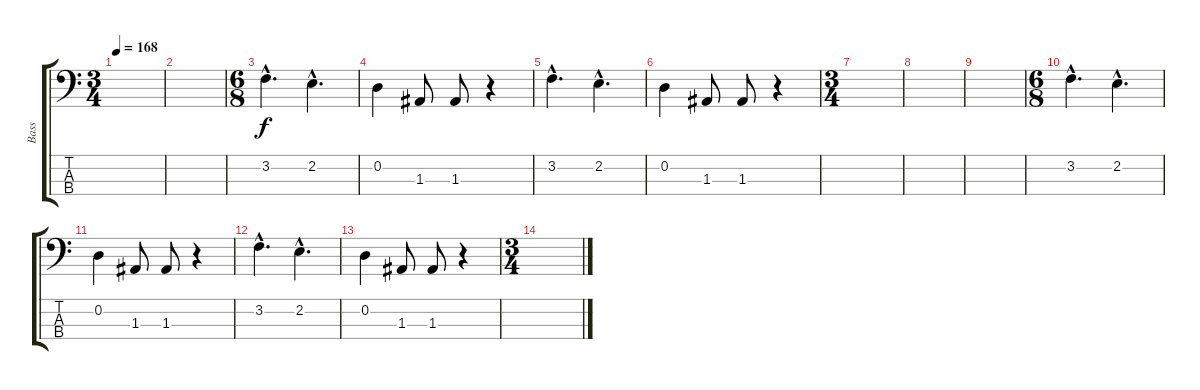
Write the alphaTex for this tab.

\track ("Bass" "Bass") {instrument electricbassfinger}
\staff {score tabs}
\tuning (G2 D2 A1 E1) {hide}
\ts (3 4)
\tempo 168
\clef f4
\ks c
|
|
\ts (6 8)
3.2{hac}.4{d} 2.2{hac}.4{d} |
0.2.4 1.3.8 1.3.8 r.4 |
3.2{hac}.4{d} 2.2{hac}.4{d} |
0.2.4 1.3.8 1.3.8 r.4 |
\ts (3 4)
|
|
|
\ts (6 8)
3.2{hac}.4{d} 2.2{hac}.4{d} |
0.2.4 1.3.8 1.3.8 r.4 |
3.2{hac}.4{d} 2.2{hac}.4{d} |
0.2.4 1.3.8 1.3.8 r.4 |
\ts (3 4)
